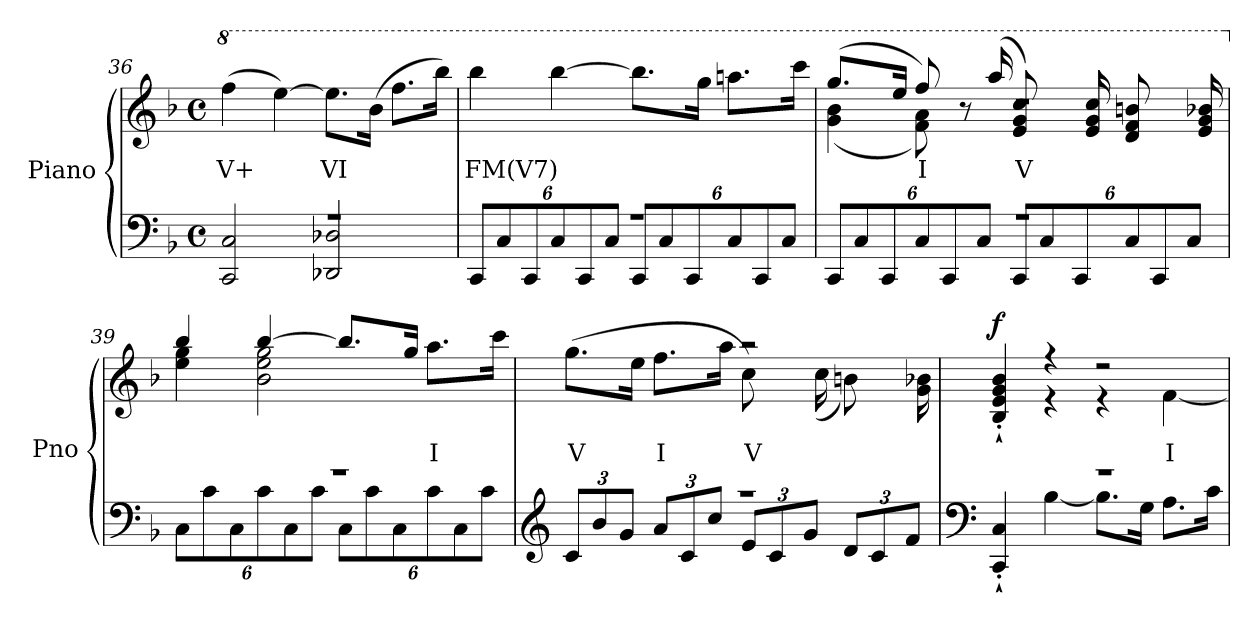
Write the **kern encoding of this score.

**kern	**kern	**text	**dynam
*part1	*part1	*part1	*part1
*staff2	*staff1	*staff1	*staff1/2
*I"Piano	*	*	*
*I'Pno	*	*	*
!!LO:PB:g=z
*clefF4	*clefG2	*	*
*k[b-]	*k[b-]	*	*
*M4/4	*M4/4	*	*
*met(c)	*met(c)	*	*
=36	=36	=36	=36
*^	*	*	*
*	*	*8va	*	*
!	!	!	!LO:LY:b	!
1r	2CC/ 2C/	(>4fff\	V+	.
.	.	[4eee\)	.	.
!	!	!	!LO:LY:b	!
.	2DD-X/ 2D-X/	8.eee\L]	VI	.
.	.	(>16bb-\Jk	.	.
.	.	8.fff\L	.	.
.	.	16bbb-\Jk)	.	.
=37	=37	=37	=37	=37
*	*Xbrackettup	*	*	*
!	!	!	!LO:LY:b	!
1r	12CC/L	4bbb-\	FM(V7)	.
.	12C/	.	.	.
.	12CC/	.	.	.
.	12C/	[4bbb-\	.	.
.	12CC/	.	.	.
.	12C/J	.	.	.
.	12CC/L	8.bbb-\L]	.	.
.	12C/	.	.	.
.	12CC/	.	.	.
.	.	16ggg\Jk	.	.
.	12C/	8.aaan\L	.	.
.	12CC/	.	.	.
.	12C/J	.	.	.
.	.	16cccc\Jk	.	.
=38	=38	=38	=38	=38
*	*	*^	*	*
*	*	*	*^	*	*
1r	12CC/L	1r	(<4gg\ 4bb-\	(>8.ggg/L	.	.
.	12C/	.	.	.	.	.
.	12CC/	.	.	.	.	.
.	.	.	.	16eee/Jk	.	.
!	!	!	!	!	!LO:LY:b	!
.	12C/	.	8ff\ 8aa\)	8fff/)	I	.
.	12CC/	.	.	.	.	.
.	.	.	8r	16ryy	.	.
.	12C/J	.	.	.	.	.
.	.	.	.	(>16aaa/	.	.
!	!	!	!	!	!LO:LY:b	!
.	12CC/L	.	2ryy	8ee/ 8gg/ 8ccc/)	V	.
.	12C/	.	.	.	.	.
.	.	.	.	16ryy	.	.
.	12CC/	.	.	.	.	.
.	.	.	.	16ee/ 16gg/ 16ccc/	.	.
.	12C/	.	.	8dd/ 8ff/ 8bbn/	.	.
.	12CC/	.	.	.	.	.
.	.	.	.	16ryy	.	.
.	12C/J	.	.	.	.	.
.	.	.	.	16ee/ 16gg/ 16bb-X/	.	.
*	*	*v	*v	*v	*	*
!!LO:LB:g=z
=39	=39	=39	=39	=39
*	*	*X8va	*	*
*	*	*^	*	*
1r	12C\L	4bb-/	4ee\ 4gg\	.	.
.	12c\	.	.	.	.
.	12C\	.	.	.	.
.	12c\	[4bb-/	2b-\ 2ee\ 2gg\	.	.
.	12C\	.	.	.	.
.	12c\J	.	.	.	.
.	12C\L	8.bb-/L]	.	.	.
.	12c\	.	.	.	.
.	12C\	.	.	.	.
.	.	16gg/Jk	.	.	.
!	!	!	!	!LO:LY:b	!
.	12c\	8.aa\L	4ryy	I	.
.	12C\	.	.	.	.
.	12c\J	.	.	.	.
.	.	16ccc\Jk	.	.	.
=40	=40	=40	=40	=40	=40
*clefG2	*	*	*	*	*
!	!	!	!	!LO:LY:b	!
1r	12c/L	(>8.gg\L	2ryy	V	.
.	12b-/	.	.	.	.
.	12g/J	.	.	.	.
.	.	16ee\Jk	.	.	.
!	!	!	!	!LO:LY:b	!
.	12a/L	8.ff\L	.	I	.
.	12c/	.	.	.	.
.	12cc/J	.	.	.	.
.	.	16aa\Jk	.	.	.
!	!	!	!	!LO:LY:b	!
.	12e/L	2r	8cc\)	V	.
.	12c/	.	.	.	.
.	.	.	16ryy	.	.
.	12g/J	.	.	.	.
.	.	.	(>16cc\	.	.
.	12d/L	.	8bn\)	.	.
.	12c/	.	.	.	.
.	.	.	16ryy	.	.
.	12f/J	.	.	.	.
.	.	.	16g\ 16b-X\	.	.
=41	=41	=41	=41	=41	=41
*clefF4	*	*	*	*	*
!	!	!	!	!	!LO:DY:b=2
1r	4CC/'` 4C/'`	4B-/'` 4e/'` 4g/'` 4b-/'`	4ryy	.	f
.	[4B-\	4r	4r	.	.
.	8.B-\L]	2r	4r	.	.
.	16G\Jk	.	.	.	.
!	!	!	!	!LO:LY:b	!
.	8.A\L	.	[4f\	I	.
.	16c\Jk	.	.	.	.
*v	*v	*	*	*	*
*	*v	*v	*	*
=	=	=	=
*-	*-	*-	*-
